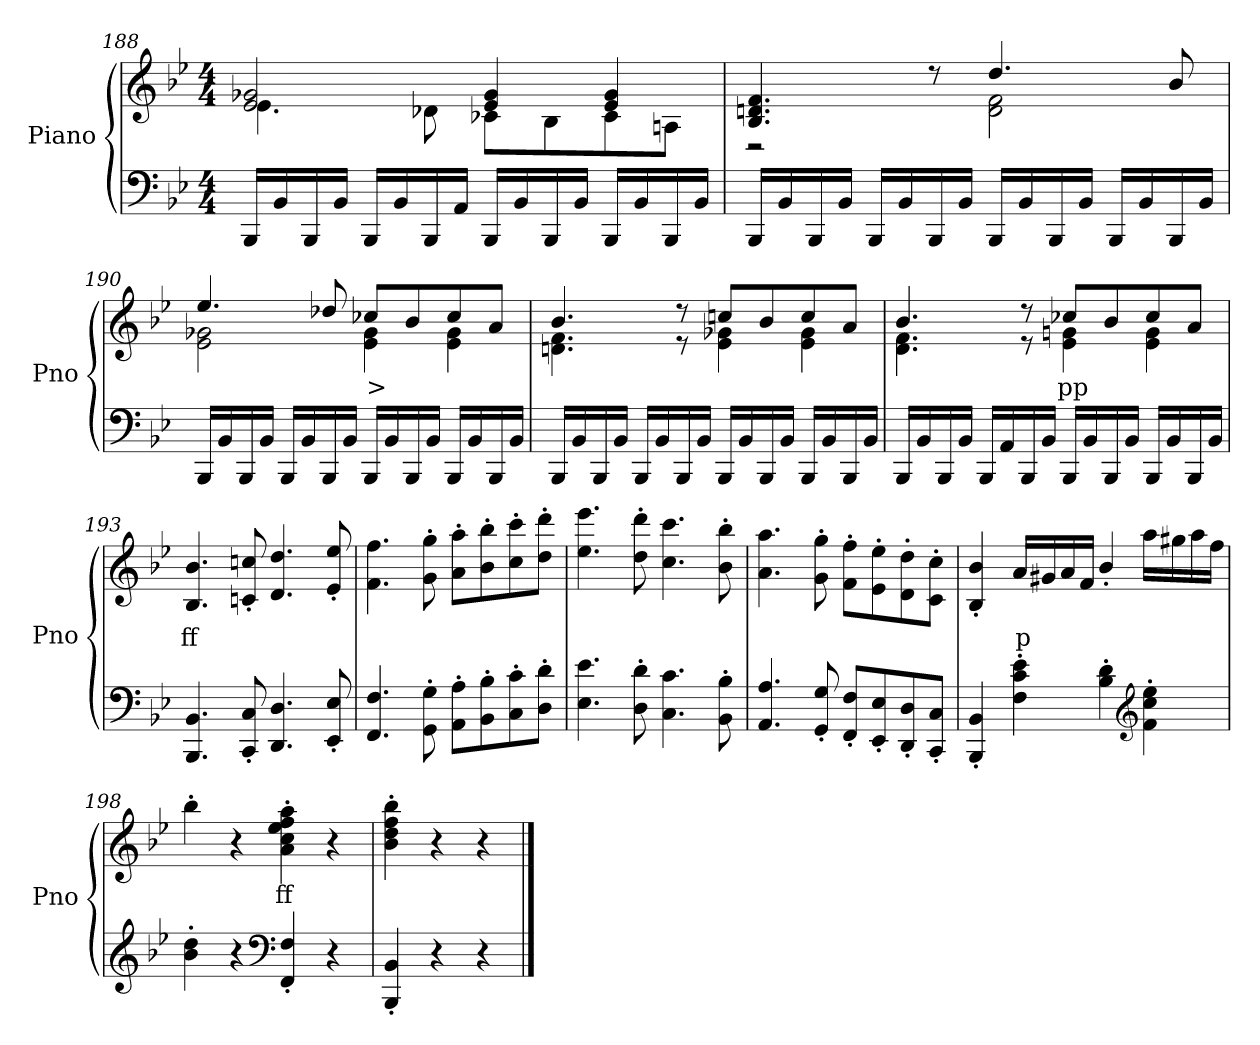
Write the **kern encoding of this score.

**kern	**kern	**text
*part2	*part1	*part1
*staff2	*staff1	*staff1
*I"Piano	*I"Piano	*
*I'Pno	*I'Pno	*
*clefF4	*clefG2	*
*k[b-e-]	*k[b-e-]	*
*B-:	*B-:	*
*M4/4	*M4/4	*
=188	=188	=188
*	*^	*
16BBB-/LL	2e-/ 2g-X/	4.e-\	.
16BB-/	.	.	.
16BBB-/	.	.	.
16BB-/JJ	.	.	.
16BBB-/LL	.	.	.
16BB-/	.	.	.
16BBB-/	.	8d-X\	.
16AA/JJ	.	.	.
16BBB-/LL	4e-/ 4g-/	8c-X\L	.
16BB-/	.	.	.
16BBB-/	.	8B-\	.
16BB-/JJ	.	.	.
16BBB-/LL	4e-/ 4g-/	8c-\	.
16BB-/	.	.	.
16BBB-/	.	8An\J	.
16BB-/JJ	.	.	.
!!LO:LB:g=z	!!
=189	=189	=189	=189
16BBB-/LL	4.B-/ 4.dn/ 4.f/	2r	.
16BB-/	.	.	.
16BBB-/	.	.	.
16BB-/JJ	.	.	.
16BBB-/LL	.	.	.
16BB-/	.	.	.
16BBB-/	8r	.	.
16BB-/JJ	.	.	.
16BBB-/LL	4.dd/	2d\ 2f\	.
16BB-/	.	.	.
16BBB-/	.	.	.
16BB-/JJ	.	.	.
16BBB-/LL	.	.	.
16BB-/	.	.	.
16BBB-/	8b-/	.	.
16BB-/JJ	.	.	.
=190	=190	=190	=190
16BBB-/LL	4.ee-/	2e-\ 2g-X\	.
16BB-/	.	.	.
16BBB-/	.	.	.
16BB-/JJ	.	.	.
16BBB-/LL	.	.	.
16BB-/	.	.	.
16BBB-/	8dd-X/	.	.
16BB-/JJ	.	.	.
!	!	!	!LO:LY:b
16BBB-/LL	8cc-X/L	4e-\ 4g-\	>
16BB-/	.	.	.
16BBB-/	8b-/	.	.
16BB-/JJ	.	.	.
16BBB-/LL	8cc-/	4e-\ 4g-\	.
16BB-/	.	.	.
16BBB-/	8a/J	.	.
16BB-/JJ	.	.	.
=191	=191	=191	=191
16BBB-/LL	4.b-/	4.dn\ 4.f\	.
16BB-/	.	.	.
16BBB-/	.	.	.
16BB-/JJ	.	.	.
16BBB-/LL	.	.	.
16BB-/	.	.	.
16BBB-/	8r	8r	.
16BB-/JJ	.	.	.
16BBB-/LL	8ccn/L	4e-\ 4g-X\	.
16BB-/	.	.	.
16BBB-/	8b-/	.	.
16BB-/JJ	.	.	.
16BBB-/LL	8cc/	4e-\ 4g-\	.
16BB-/	.	.	.
16BBB-/	8a/J	.	.
16BB-/JJ	.	.	.
!!LO:LB:g=z	!!
=192	=192	=192	=192
16BBB-/LL	4.b-/	4.d\ 4.f\	.
16BB-/	.	.	.
16BBB-/	.	.	.
16BB-/JJ	.	.	.
16BBB-/LL	.	.	.
16AA/	.	.	.
16BBB-/	8r	8r	.
16BB-/JJ	.	.	.
!	!	!	!LO:LY:b
16BBB-/LL	8cc-X/L	4e-\ 4gn\	pp
16BB-/	.	.	.
16BBB-/	8b-/	.	.
16BB-/JJ	.	.	.
16BBB-/LL	8cc-/	4e-\ 4g\	.
16BB-/	.	.	.
16BBB-/	8a/J	.	.
16BB-/JJ	.	.	.
*	*v	*v	*
=193	=193	=193
!	!	!LO:LY:b
4.BBB-/ 4.BB-/	4.B-/ 4.b-/	ff
8CC/' 8C/'	8cn/' 8ccn/'	.
4.DD/ 4.D/	4.d/ 4.dd/	.
8EE-/' 8E-/'	8e-/' 8ee-/'	.
=194	=194	=194
4.FF/ 4.F/	4.f\ 4.ff\	.
8GG\' 8G\'	8g\' 8gg\'	.
8AA\' 8A\'L	8a\' 8aa\'L	.
8BB-\' 8B-\'	8b-\' 8bb-\'	.
8C\' 8c\'	8cc\' 8ccc\'	.
8D\' 8d\'J	8dd\' 8ddd\'J	.
=195	=195	=195
4.E-\ 4.e-\	4.ee-\ 4.eee-\	.
8D\' 8d\'	8dd\' 8ddd\'	.
4.C\ 4.c\	4.cc\ 4.ccc\	.
8BB-\' 8B-\'	8b-\' 8bb-\'	.
=196	=196	=196
4.AA/ 4.A/	4.a\ 4.aa\	.
8GG/' 8G/'	8g\' 8gg\'	.
8FF/' 8F/'L	8f\' 8ff\'L	.
8EE-/' 8E-/'	8e-\' 8ee-\'	.
8DD/' 8D/'	8d\' 8dd\'	.
8CC/' 8C/'J	8c\' 8cc\'J	.
!!LO:LB:g=z
=197	=197	=197
4BBB-/' 4BB-/'	4B-/' 4b-/'	.
!	!	!LO:LY:b
4F\' 4c\' 4e-\'	16a/LL	p
.	16g#X/	.
.	16a/	.
.	16f/JJ	.
4B-\' 4d\'	4b-'/	.
*clefG2	*	*
4f\' 4cc\' 4ee-\'	16aa\LL	.
.	16gg#X\	.
.	16aa\	.
.	16ff\JJ	.
=198	=198	=198
4b-\' 4dd\'	4bb-'\	.
4r	4r	.
*clefF4	*	*
!	!	!LO:LY:b
4FF/' 4F/'	4a\' 4cc\' 4ee-\' 4ff\' 4aa\'	ff
4r	4r	.
=199	=199	=199
4BBB-/' 4BB-/'	4b-\' 4dd\' 4ff\' 4bb-\'	.
4r	4r	.
4r	4r	.
==	==	==
*-	*-	*-
